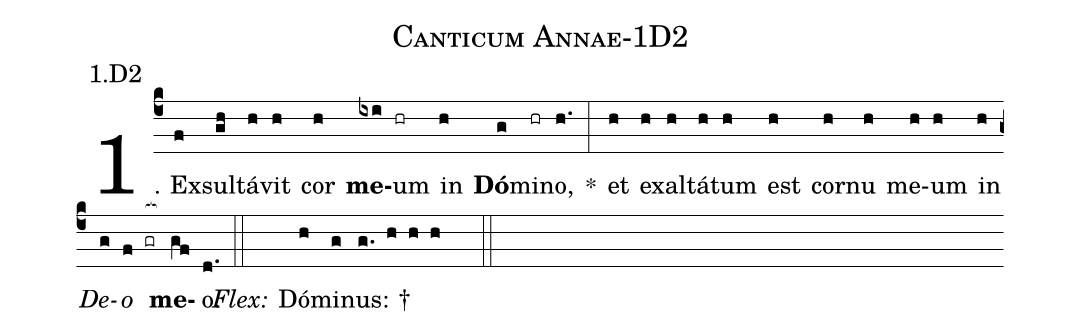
name: Canticum Annae-1D2;
annotation: 1.D2;
%%
(c4)1. Ex(f)sul(gh)tá(h)vit(h) cor(h) <b>me</b>(ixi)um(hr) in(h) <b>Dó</b>(g)mi(hr)no,(h.) *(:) et(h) ex(h)al(h)tá(h)tum(h) est(h) cor(h)nu(h) me(h)um(h) in(h) <i>De</i>(g)<i>o</i>(f gr[ocb:1{]) <b>me</b>(gf[ocb:0}])o.(d.) (::)
<i>Flex:</i>()  Dó(h)mi(g)nus: †(g. h h h  ::)
